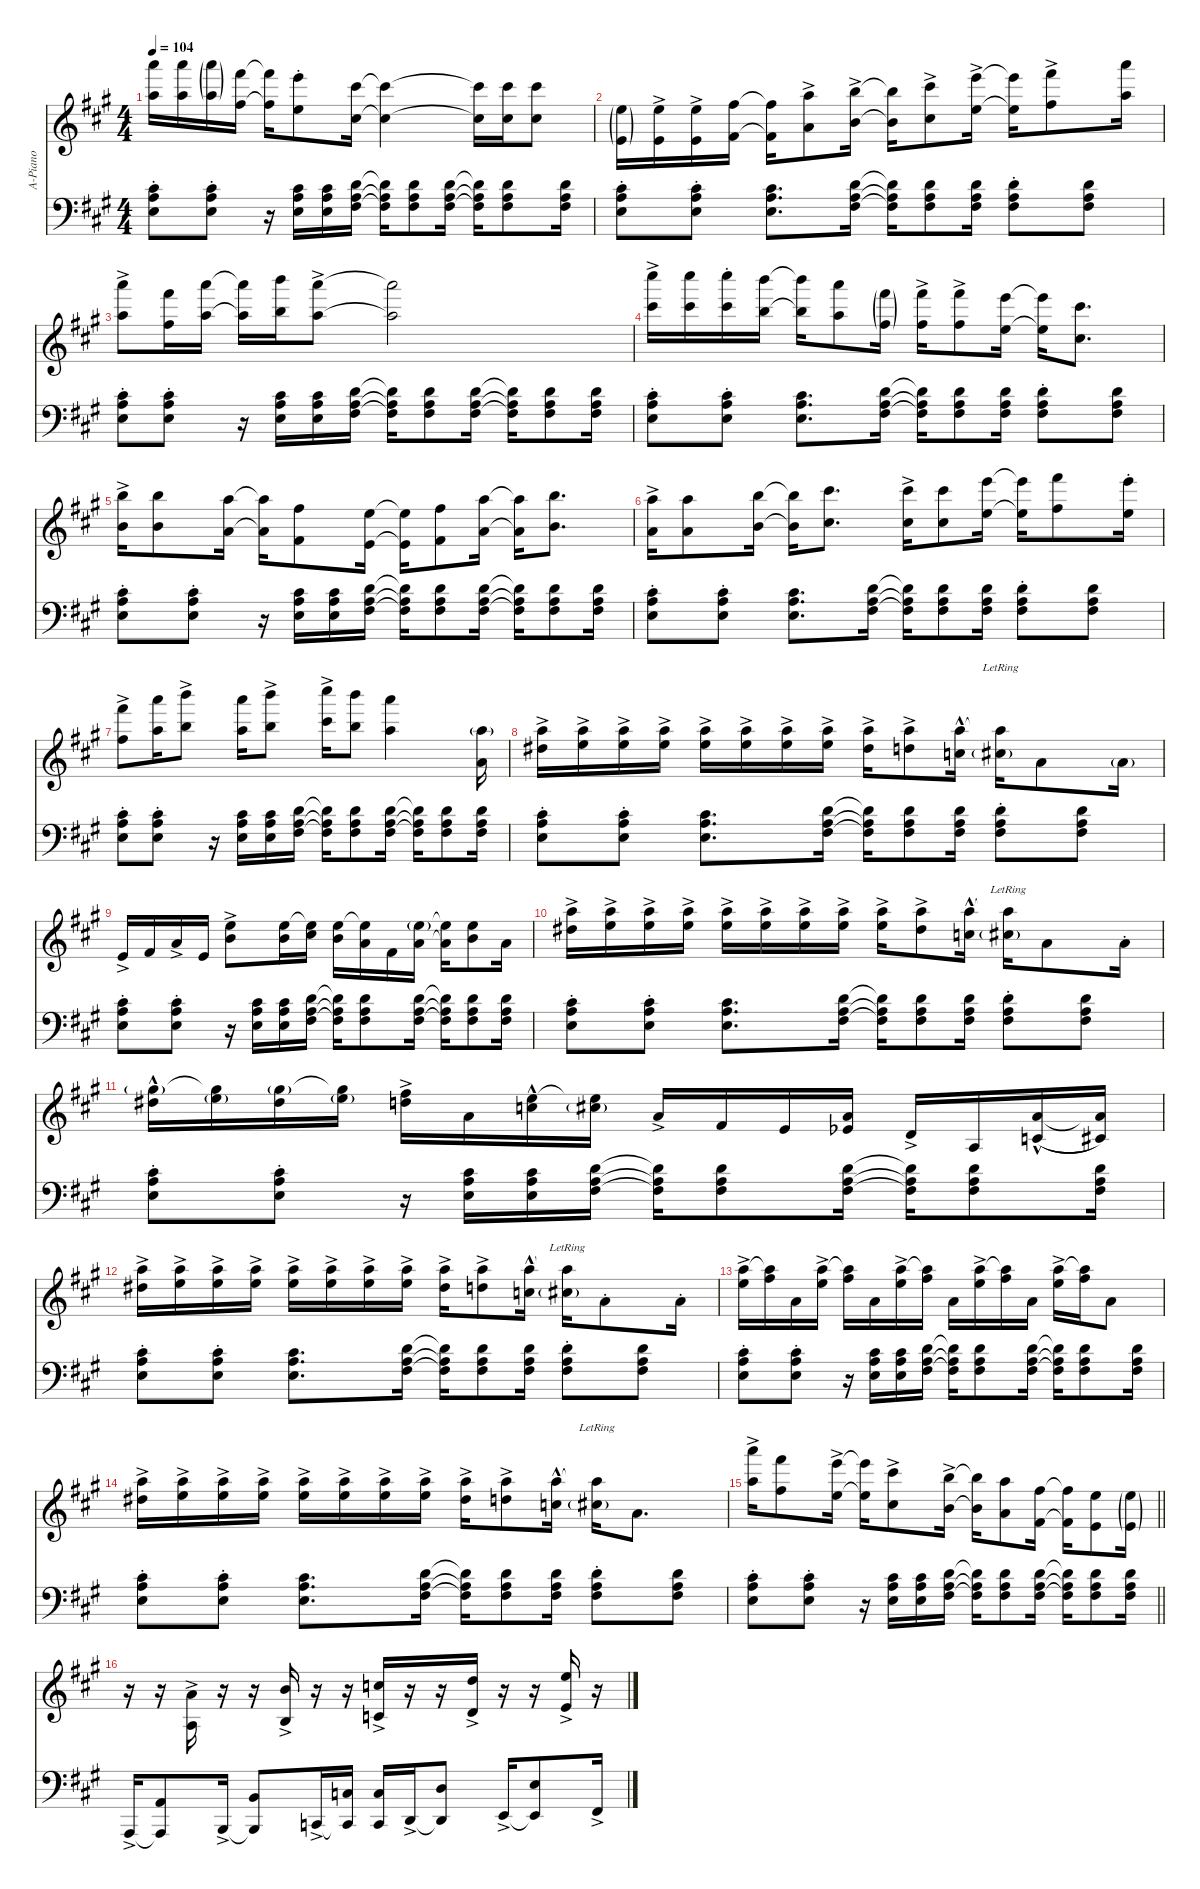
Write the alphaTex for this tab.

\hideDynamics
\bracketExtendMode nobrackets
\otherSystemsTrackNameOrientation horizontal
\track ("Acoustic Piano" "A-Piano") {defaultSystemsLayout 4 instrument acousticgrandpiano}
\staff {score}
\tuning (E4 B3 G3 D3 A2 E2)
\ts (4 4)
\tempo 104
\clef g2
\ks a
(29.1{acc forcenatural} 26.3{acc forcenatural}).16{dy f beam Down} (29.1{acc forcenatural} 26.3{acc forcenatural}).16{beam Down} (29.1{g acc forcenatural} 26.3{g acc forcenatural}).16{beam Down} (26.1{acc #} 23.3{acc #}).16{beam Down} (26.1{t acc #} 23.3{t acc #}).16{beam Down} (24.1{st acc forcenatural} 21.3{st acc forcenatural}).8{beam Down} (21.1{acc #} 18.3{acc #}).16{beam Down} (21.1{t acc #} 18.3{t acc #}).4{beam Down} (21.1{t acc #} 18.3{t acc #}).16{beam Down} (21.1{acc #} 18.3{acc #}).16{beam Down} (21.1{acc #} 18.3{acc #}).8{beam Down} |
(17.2{g acc forcenatural} 14.4{g acc forcenatural}).16{beam Down} (17.2{ac acc forcenatural} 14.4{ac acc forcenatural}).16{beam Down} (17.2{ac acc forcenatural} 14.4{ac acc forcenatural}).16{beam Down} (14.1{acc #} 11.3{acc #}).16{beam Down} (14.1{t acc #} 11.3{t acc #}).16{beam Down} (17.1{ac acc forcenatural} 14.3{ac acc forcenatural}).8{beam Down} (19.1{ac acc forcenatural} 16.3{ac acc forcenatural}).16{beam Down} (19.1{t acc forcenatural} 16.3{t acc forcenatural}).16{beam Down} (21.1{ac acc #} 18.3{ac acc #}).8{beam Down} (24.1{ac acc forcenatural} 21.3{ac acc forcenatural}).16{beam Down} (24.1{t acc forcenatural} 21.3{t acc forcenatural}).16{beam Down} (23.3{ac acc #} 26.1{ac acc #}).8{beam Down} (26.3{acc forcenatural} 29.1{acc forcenatural}).16{beam Down} |
(26.3{ac acc forcenatural} 29.1{ac acc forcenatural}).8{beam Down} (23.3{acc #} 26.1{acc #}).16{beam Down} (26.3{acc forcenatural} 29.1{acc forcenatural}).16{beam Down} (26.3{t acc forcenatural} 29.1{t acc forcenatural}).16{beam Down} (28.3{acc forcenatural} 31.1{acc forcenatural}).16{beam Down} (26.3{ac acc forcenatural} 29.1{ac acc forcenatural}).8{beam Down} (26.3{t acc forcenatural} 29.1{t acc forcenatural}).2{beam Down} |
(30.3{ac acc #} 33.1{ac acc #}).16{beam Down} (30.3{acc #} 33.1{acc #}).16{beam Down} (30.3{st acc #} 33.1{st acc #}).16{beam Down} (28.3{acc forcenatural} 31.1{acc forcenatural}).16{beam Down} (28.3{t acc forcenatural} 31.1{t acc forcenatural}).16{beam Down} (26.3{acc forcenatural} 29.1{acc forcenatural}).8{beam Down} (23.3{g acc #} 26.1{g acc #}).16{beam Down} (23.3{ac acc #} 26.1{ac acc #}).16{beam Down} (23.3{ac acc #} 26.1{ac acc #}).8{beam Down} (24.1{acc forcenatural} 21.3{acc forcenatural}).16{beam Down} (24.1{t acc forcenatural} 21.3{t acc forcenatural}).16{beam Down} (21.1{acc #} 18.3{acc #}).8{d beam Down} |
(19.1{ac acc forcenatural} 16.3{ac acc forcenatural}).16{beam Down} (19.1{acc forcenatural} 16.3{acc forcenatural}).8{beam Down} (17.1{acc forcenatural} 14.3{acc forcenatural}).16{beam Down} (17.1{t acc forcenatural} 14.3{t acc forcenatural}).16{beam Down} (14.1{acc #} 11.3{acc #}).8{beam Down} (12.1{acc forcenatural} 9.3{acc forcenatural}).16{beam Down} (12.1{t acc forcenatural} 9.3{t acc forcenatural}).16{beam Down} (14.1{acc #} 11.3{acc #}).8{beam Down} (17.1{acc forcenatural} 14.3{acc forcenatural}).16{beam Down} (17.1{t acc forcenatural} 14.3{t acc forcenatural}).16{beam Down} (19.1{acc forcenatural} 16.3{acc forcenatural}).8{d beam Down} |
(17.1{ac acc forcenatural} 14.3{ac acc forcenatural}).16{beam Down} (17.1{acc forcenatural} 14.3{acc forcenatural}).8{beam Down} (19.1{acc forcenatural} 16.3{acc forcenatural}).16{beam Down} (19.1{t acc forcenatural} 16.3{t acc forcenatural}).16{beam Down} (21.1{acc #} 18.3{acc #}).8{d beam Down} (21.1{ac acc #} 18.3{ac acc #}).16{beam Down} (21.1{acc #} 18.3{acc #}).8{beam Down} (24.1{acc forcenatural} 21.3{acc forcenatural}).16{beam Down} (24.1{t acc forcenatural} 21.3{t acc forcenatural}).16{beam Down} (26.1{acc #} 23.3{acc #}).8{beam Down} (24.1{st acc forcenatural} 21.3{st acc forcenatural}).16{beam Down} |
(23.3{ac acc #} 26.1{ac acc #}).8{beam Down} (26.3{acc forcenatural} 29.1{acc forcenatural}).16{beam Down} (28.3{ac acc forcenatural} 31.1{ac acc forcenatural}).8{beam Down} (26.3{acc forcenatural} 29.1{acc forcenatural}).16{beam Down} (28.3{ac acc forcenatural} 31.1{ac acc forcenatural}).8{beam Down} (30.3{ac acc #} 33.1{ac acc #}).16{beam Down} (28.3{acc forcenatural} 31.1{acc forcenatural}).8{beam Down} (26.3{acc forcenatural} 29.1{acc forcenatural}).4{beam Down} (14.3{acc forcenatural} 17.1{g acc forcenatural}).16{beam Down} |
(17.1{ac acc forcenatural} 16.2{ac acc #}).16{beam Down} (22.2{ac acc forcenatural} 21.3{ac acc forcenatural}).16{beam Down} (22.2{ac acc forcenatural} 21.3{ac acc forcenatural}).16{beam Down} (22.2{ac acc forcenatural} 21.3{ac acc forcenatural}).16{beam Down} (22.2{ac acc forcenatural} 21.3{ac acc forcenatural}).16{beam Down} (22.2{ac acc forcenatural} 21.3{ac acc forcenatural}).16{beam Down} (22.2{ac acc forcenatural} 21.3{ac acc forcenatural}).16{beam Down} (22.2{ac acc forcenatural} 21.3{ac acc forcenatural}).16{beam Down} (17.1{ac acc forcenatural} 16.2{ac acc #}).16{beam Down} (17.1{ac acc forcenatural} 15.2{ac acc forcenatural}).8{beam Down} (17.1{acc forcenatural} 17.3{hac acc forcenatural}).16{beam Down} (17.1{lr t acc forcenatural} 14.2{g lr acc #}).16{beam Down} 14.3{acc forcenatural}.8{beam Down} 10.2{g acc forcenatural}.16{beam Down} |
9.3{ac acc forcenatural}.16{beam Up} 7.2{acc #}.16{beam Up} 10.2{ac acc forcenatural}.16{beam Up} 9.3{acc forcenatural}.16{beam Up} (12.2{ac acc forcenatural} 12.1{acc forcenatural}).8{beam Down} (12.1{acc forcenatural} 12.2{acc forcenatural}).16{beam Down} (14.2{acc #} 12.1{t acc forcenatural}).16{beam Down} (12.1{acc forcenatural} 12.2{acc forcenatural}).16{beam Down} (10.2{acc forcenatural} 12.1{t acc forcenatural}).16{beam Down} 7.2{acc #}.16{beam Down} (10.2{acc forcenatural} 12.1{g acc forcenatural}).16{beam Down} (10.2{t acc forcenatural} 12.1{t acc forcenatural}).16{beam Down} (12.1{acc forcenatural} 12.2{acc forcenatural}).8{beam Down} 14.3{acc forcenatural}.16{beam Down} |
(17.1{acc forcenatural} 16.2{ac acc #}).16{beam Down} (22.2{ac acc forcenatural} 21.3{ac acc forcenatural}).16{beam Down} (22.2{ac acc forcenatural} 21.3{ac acc forcenatural}).16{beam Down} (22.2{ac acc forcenatural} 21.3{ac acc forcenatural}).16{beam Down} (22.2{ac acc forcenatural} 21.3{ac acc forcenatural}).16{beam Down} (22.2{ac acc forcenatural} 21.3{ac acc forcenatural}).16{beam Down} (22.2{ac acc forcenatural} 21.3{ac acc forcenatural}).16{beam Down} (22.2{ac acc forcenatural} 21.3{ac acc forcenatural}).16{beam Down} (22.2{acc forcenatural} 21.3{ac acc forcenatural}).16{beam Down} (17.1{ac acc forcenatural} 16.2{ac acc #}).8{beam Down} (17.1{acc forcenatural} 17.3{hac acc forcenatural}).16{beam Down} (17.1{lr t acc forcenatural} 14.2{g lr acc #}).16{beam Down} 14.3{acc forcenatural}.8{beam Down} 14.3{st acc forcenatural}.16{beam Down} |
(20.3{hac acc #} 21.2{g acc #}).16{beam Down} (21.3{g acc forcenatural} 21.2{t acc #}).16{beam Down} (16.2{acc #} 16.1{g acc #}).16{beam Down} (17.2{g acc forcenatural} 16.1{t acc #}).16{beam Down} (14.1{acc #} 15.2{ac acc forcenatural}).16{beam Down} 10.2{acc forcenatural}.16{beam Down} (13.2{hac acc forcenatural} 12.1{acc forcenatural}).16{beam Down} (14.2{g acc #} 12.1{t acc forcenatural}).16{beam Down} 10.2{ac acc forcenatural}.16{beam Up} 7.2{acc #}.16{beam Up} 5.2{acc forcenatural}.16{beam Up} (4.2{acc b} 5.1{acc forcenatural}).16{beam Up} 3.2{ac acc forcenatural}.16{beam Up} 2.3{acc forcenatural}.16{beam Up} (5.3{hac acc forcenatural} 5.1{acc forcenatural}).16{legatoorigin beam Up} (6.3{acc #} 5.1{t acc forcenatural}).16{beam Up} |
(17.1{ac acc forcenatural} 16.2{ac acc #}).16{beam Down} (22.2{ac acc forcenatural} 21.3{ac acc forcenatural}).16{beam Down} (22.2{ac acc forcenatural} 21.3{ac acc forcenatural}).16{beam Down} (22.2{ac acc forcenatural} 21.3{ac acc forcenatural}).16{beam Down} (22.2{ac acc forcenatural} 21.3{ac acc forcenatural}).16{beam Down} (22.2{ac acc forcenatural} 21.3{ac acc forcenatural}).16{beam Down} (22.2{ac acc forcenatural} 21.3{ac acc forcenatural}).16{beam Down} (22.2{ac acc forcenatural} 21.3{ac acc forcenatural}).16{beam Down} (17.1{ac acc forcenatural} 16.2{ac acc #}).16{beam Down} (17.1{ac acc forcenatural} 15.2{ac acc forcenatural}).8{beam Down} (17.1{acc forcenatural} 17.3{hac acc forcenatural}).16{beam Down} (17.1{lr t acc forcenatural} 14.2{g lr acc #}).16{beam Down} 14.3{st acc forcenatural}.8{beam Down} 14.3{st acc forcenatural}.16{beam Down} |
(17.1{ac acc forcenatural} 17.2{ac acc forcenatural}).16{beam Down} (19.2{acc #} 17.1{t acc forcenatural}).16{beam Down} 14.3{acc forcenatural}.16{beam Down} (17.1{ac acc forcenatural} 17.2{ac acc forcenatural}).16{beam Down} (19.2{acc #} 17.1{t acc forcenatural}).16{beam Down} 14.3{acc forcenatural}.16{beam Down} (17.1{ac acc forcenatural} 17.2{ac acc forcenatural}).16{beam Down} (19.2{acc #} 17.1{t acc forcenatural}).16{beam Down} 14.3{acc forcenatural}.16{beam Down} (17.1{ac acc forcenatural} 17.2{ac acc forcenatural}).16{beam Down} (19.2{acc #} 17.1{t acc forcenatural}).16{beam Down} 14.3{acc forcenatural}.16{beam Down} (17.1{ac acc forcenatural} 17.2{ac acc forcenatural}).16{beam Down} (19.2{acc #} 17.1{t acc forcenatural}).16{beam Down} 14.3{acc forcenatural}.8{beam Down} |
(17.1{ac acc forcenatural} 16.2{ac acc #}).16{beam Down} (22.2{ac acc forcenatural} 21.3{ac acc forcenatural}).16{beam Down} (22.2{ac acc forcenatural} 21.3{ac acc forcenatural}).16{beam Down} (22.2{ac acc forcenatural} 21.3{ac acc forcenatural}).16{beam Down} (22.2{ac acc forcenatural} 21.3{ac acc forcenatural}).16{beam Down} (22.2{ac acc forcenatural} 21.3{ac acc forcenatural}).16{beam Down} (22.2{ac acc forcenatural} 21.3{ac acc forcenatural}).16{beam Down} (22.2{ac acc forcenatural} 21.3{ac acc forcenatural}).16{beam Down} (17.1{ac acc forcenatural} 16.2{ac acc #}).16{beam Down} (17.1{ac acc forcenatural} 15.2{ac acc forcenatural}).8{beam Down} (17.1{acc forcenatural} 17.3{hac acc forcenatural}).16{beam Down} (17.1{lr t acc forcenatural} 18.3{g lr acc #}).16{beam Down} 19.4{acc forcenatural}.8{d beam Down} |
\barLineRight lightlight
(26.3{ac acc forcenatural} 29.1{ac acc forcenatural}).16{beam Down} (23.3{acc #} 26.1{acc #}).8{beam Down} (24.1{ac acc forcenatural} 21.3{ac acc forcenatural}).16{beam Down} (24.1{t acc forcenatural} 21.3{t acc forcenatural}).16{beam Down} (21.1{ac acc #} 18.3{ac acc #}).8{beam Down} (19.1{ac acc forcenatural} 16.3{ac acc forcenatural}).16{beam Down} (19.1{t acc forcenatural} 16.3{t acc forcenatural}).16{beam Down} (17.1{acc forcenatural} 14.3{acc forcenatural}).8{beam Down} (14.1{acc #} 11.3{acc #}).16{beam Down} (14.1{t acc #} 11.3{t acc #}).16{beam Down} (12.1{acc forcenatural} 9.3{acc forcenatural}).8{beam Down} (12.1{g acc forcenatural} 9.3{g acc forcenatural}).16{beam Down} |
r.16{beam Down} r.16{beam Down} (2.3{ac acc forcenatural} 5.1{ac acc forcenatural}).16{beam Up} r.16{beam Up} r.16{beam Up} (0.2{ac acc forcenatural} 7.1{ac acc forcenatural}).16{beam Up} r.16{beam Up} r.16{beam Up} (5.3{ac acc forcenatural} 8.1{ac acc forcenatural}).16{beam Up} r.16{beam Up} r.16{beam Up} (7.3{ac acc forcenatural} 10.1{ac acc forcenatural}).16{beam Up} r.16{beam Up} r.16{beam Up} (0.1{ac acc forcenatural} 17.2{ac acc forcenatural}).16{beam Up} r.16{beam Up}
\staff {score}
\tuning (E4 B3 G3 D3 A2 E2)
\clef f4
\ottava regular
\simile none
\ks a
(2.2{st acc #} 2.3{st acc forcenatural} 2.4{st acc forcenatural}).8{dy mp beam Down} (2.2{st acc #} 2.3{st acc forcenatural} 2.4{st acc forcenatural}).8{beam Down} r.16{beam Down} (2.2{acc #} 2.3{acc forcenatural} 2.4{acc forcenatural}).16{beam Down} (2.2{acc #} 2.3{acc forcenatural} 2.4{acc forcenatural}).16{beam Down} (3.2{acc forcenatural} 2.3{acc forcenatural} 4.4{acc #}).16{beam Down} (3.2{t acc forcenatural} 2.3{t acc forcenatural} 4.4{t acc #}).16{beam Down} (3.2{acc forcenatural} 2.3{acc forcenatural} 4.4{acc #}).8{beam Down} (3.2{acc forcenatural} 2.3{acc forcenatural} 4.4{acc #}).16{beam Down} (3.2{t acc forcenatural} 2.3{t acc forcenatural} 4.4{t acc #}).16{beam Down} (3.2{acc forcenatural} 2.3{acc forcenatural} 4.4{acc #}).8{beam Down} (3.2{acc forcenatural} 2.3{acc forcenatural} 4.4{acc #}).16{beam Down} |
(2.2{st acc #} 2.3{st acc forcenatural} 2.4{st acc forcenatural}).8{beam Down} (2.2{st acc #} 2.3{st acc forcenatural} 2.4{st acc forcenatural}).8{beam Down} (2.2{acc #} 2.3{acc forcenatural} 2.4{acc forcenatural}).8{d beam Down} (3.2{acc forcenatural} 2.3{acc forcenatural} 4.4{acc #}).16{beam Down} (3.2{t acc forcenatural} 2.3{t acc forcenatural} 4.4{t acc #}).16{beam Down} (3.2{acc forcenatural} 2.3{acc forcenatural} 4.4{acc #}).8{beam Down} (3.2{acc forcenatural} 2.3{acc forcenatural} 4.4{acc #}).16{beam Down} (3.2{st acc forcenatural} 2.3{st acc forcenatural} 4.4{st acc #}).8{beam Down} (3.2{acc forcenatural} 2.3{acc forcenatural} 4.4{acc #}).8{beam Down} |
(2.2{st acc #} 2.3{st acc forcenatural} 2.4{st acc forcenatural}).8{beam Down} (2.2{st acc #} 2.3{st acc forcenatural} 2.4{st acc forcenatural}).8{beam Down} r.16{beam Down} (2.2{acc #} 2.3{acc forcenatural} 2.4{acc forcenatural}).16{beam Down} (2.2{acc #} 2.3{acc forcenatural} 2.4{acc forcenatural}).16{beam Down} (3.2{acc forcenatural} 2.3{acc forcenatural} 4.4{acc #}).16{beam Down} (3.2{t acc forcenatural} 2.3{t acc forcenatural} 4.4{t acc #}).16{beam Down} (3.2{acc forcenatural} 2.3{acc forcenatural} 4.4{acc #}).8{beam Down} (3.2{acc forcenatural} 2.3{acc forcenatural} 4.4{acc #}).16{beam Down} (3.2{t acc forcenatural} 2.3{t acc forcenatural} 4.4{t acc #}).16{beam Down} (3.2{acc forcenatural} 2.3{acc forcenatural} 4.4{acc #}).8{beam Down} (3.2{acc forcenatural} 2.3{acc forcenatural} 4.4{acc #}).16{beam Down} |
(2.2{st acc #} 2.3{st acc forcenatural} 2.4{st acc forcenatural}).8{beam Down} (2.2{st acc #} 2.3{st acc forcenatural} 2.4{st acc forcenatural}).8{beam Down} (2.2{acc #} 2.3{acc forcenatural} 2.4{acc forcenatural}).8{d beam Down} (3.2{acc forcenatural} 2.3{acc forcenatural} 4.4{acc #}).16{beam Down} (3.2{t acc forcenatural} 2.3{t acc forcenatural} 4.4{t acc #}).16{beam Down} (3.2{acc forcenatural} 2.3{acc forcenatural} 4.4{acc #}).8{beam Down} (3.2{acc forcenatural} 2.3{acc forcenatural} 4.4{acc #}).16{beam Down} (3.2{st acc forcenatural} 2.3{st acc forcenatural} 4.4{st acc #}).8{beam Down} (3.2{acc forcenatural} 2.3{acc forcenatural} 4.4{acc #}).8{beam Down} |
(2.2{st acc #} 2.3{st acc forcenatural} 2.4{st acc forcenatural}).8{beam Down} (2.2{st acc #} 2.3{st acc forcenatural} 2.4{st acc forcenatural}).8{beam Down} r.16{beam Down} (2.2{acc #} 2.3{acc forcenatural} 2.4{acc forcenatural}).16{beam Down} (2.2{acc #} 2.3{acc forcenatural} 2.4{acc forcenatural}).16{beam Down} (3.2{acc forcenatural} 2.3{acc forcenatural} 4.4{acc #}).16{beam Down} (3.2{t acc forcenatural} 2.3{t acc forcenatural} 4.4{t acc #}).16{beam Down} (3.2{acc forcenatural} 2.3{acc forcenatural} 4.4{acc #}).8{beam Down} (3.2{acc forcenatural} 2.3{acc forcenatural} 4.4{acc #}).16{beam Down} (3.2{t acc forcenatural} 2.3{t acc forcenatural} 4.4{t acc #}).16{beam Down} (3.2{acc forcenatural} 2.3{acc forcenatural} 4.4{acc #}).8{beam Down} (3.2{acc forcenatural} 2.3{acc forcenatural} 4.4{acc #}).16{beam Down} |
(2.2{st acc #} 2.3{st acc forcenatural} 2.4{st acc forcenatural}).8{beam Down} (2.2{st acc #} 2.3{st acc forcenatural} 2.4{st acc forcenatural}).8{beam Down} (2.2{acc #} 2.3{acc forcenatural} 2.4{acc forcenatural}).8{d beam Down} (3.2{acc forcenatural} 2.3{acc forcenatural} 4.4{acc #}).16{beam Down} (3.2{t acc forcenatural} 2.3{t acc forcenatural} 4.4{t acc #}).16{beam Down} (3.2{acc forcenatural} 2.3{acc forcenatural} 4.4{acc #}).8{beam Down} (3.2{acc forcenatural} 2.3{acc forcenatural} 4.4{acc #}).16{beam Down} (3.2{st acc forcenatural} 2.3{st acc forcenatural} 4.4{st acc #}).8{beam Down} (3.2{acc forcenatural} 2.3{acc forcenatural} 4.4{acc #}).8{beam Down} |
(2.2{st acc #} 2.3{st acc forcenatural} 2.4{st acc forcenatural}).8{beam Down} (2.2{st acc #} 2.3{st acc forcenatural} 2.4{st acc forcenatural}).8{beam Down} r.16{beam Down} (2.2{acc #} 2.3{acc forcenatural} 2.4{acc forcenatural}).16{beam Down} (2.2{acc #} 2.3{acc forcenatural} 2.4{acc forcenatural}).16{beam Down} (3.2{acc forcenatural} 2.3{acc forcenatural} 4.4{acc #}).16{beam Down} (3.2{t acc forcenatural} 2.3{t acc forcenatural} 4.4{t acc #}).16{beam Down} (3.2{acc forcenatural} 2.3{acc forcenatural} 4.4{acc #}).8{beam Down} (3.2{acc forcenatural} 2.3{acc forcenatural} 4.4{acc #}).16{beam Down} (3.2{t acc forcenatural} 2.3{t acc forcenatural} 4.4{t acc #}).16{beam Down} (3.2{acc forcenatural} 2.3{acc forcenatural} 4.4{acc #}).8{beam Down} (3.2{acc forcenatural} 2.3{acc forcenatural} 4.4{acc #}).16{beam Down} |
(2.2{st acc #} 2.3{st acc forcenatural} 2.4{st acc forcenatural}).8{beam Down} (2.2{st acc #} 2.3{st acc forcenatural} 2.4{st acc forcenatural}).8{beam Down} (2.2{acc #} 2.3{acc forcenatural} 2.4{acc forcenatural}).8{d beam Down} (3.2{acc forcenatural} 2.3{acc forcenatural} 4.4{acc #}).16{beam Down} (3.2{t acc forcenatural} 2.3{t acc forcenatural} 4.4{t acc #}).16{beam Down} (3.2{acc forcenatural} 2.3{acc forcenatural} 4.4{acc #}).8{beam Down} (3.2{acc forcenatural} 2.3{acc forcenatural} 4.4{acc #}).16{beam Down} (3.2{st acc forcenatural} 2.3{st acc forcenatural} 4.4{st acc #}).8{beam Down} (3.2{acc forcenatural} 2.3{acc forcenatural} 4.4{acc #}).8{beam Down} |
(2.2{st acc #} 2.3{st acc forcenatural} 2.4{st acc forcenatural}).8{beam Down} (2.2{st acc #} 2.3{st acc forcenatural} 2.4{st acc forcenatural}).8{beam Down} r.16{beam Down} (2.2{acc #} 2.3{acc forcenatural} 2.4{acc forcenatural}).16{beam Down} (2.2{acc #} 2.3{acc forcenatural} 2.4{acc forcenatural}).16{beam Down} (3.2{acc forcenatural} 2.3{acc forcenatural} 4.4{acc #}).16{beam Down} (3.2{t acc forcenatural} 2.3{t acc forcenatural} 4.4{t acc #}).16{beam Down} (3.2{acc forcenatural} 2.3{acc forcenatural} 4.4{acc #}).8{beam Down} (3.2{acc forcenatural} 2.3{acc forcenatural} 4.4{acc #}).16{beam Down} (3.2{t acc forcenatural} 2.3{t acc forcenatural} 4.4{t acc #}).16{beam Down} (3.2{acc forcenatural} 2.3{acc forcenatural} 4.4{acc #}).8{beam Down} (3.2{acc forcenatural} 2.3{acc forcenatural} 4.4{acc #}).16{beam Down} |
(2.2{st acc #} 2.3{st acc forcenatural} 2.4{st acc forcenatural}).8{beam Down} (2.2{st acc #} 2.3{st acc forcenatural} 2.4{st acc forcenatural}).8{beam Down} (2.2{acc #} 2.3{acc forcenatural} 2.4{acc forcenatural}).8{d beam Down} (3.2{acc forcenatural} 2.3{acc forcenatural} 4.4{acc #}).16{beam Down} (3.2{t acc forcenatural} 2.3{t acc forcenatural} 4.4{t acc #}).16{beam Down} (3.2{acc forcenatural} 2.3{acc forcenatural} 4.4{acc #}).8{beam Down} (3.2{acc forcenatural} 2.3{acc forcenatural} 4.4{acc #}).16{beam Down} (3.2{st acc forcenatural} 2.3{st acc forcenatural} 4.4{st acc #}).8{beam Down} (3.2{acc forcenatural} 2.3{acc forcenatural} 4.4{acc #}).8{beam Down} |
(2.2{st acc #} 2.3{st acc forcenatural} 2.4{st acc forcenatural}).8{beam Down} (2.2{st acc #} 2.3{st acc forcenatural} 2.4{st acc forcenatural}).8{beam Down} r.16{beam Down} (2.2{acc #} 2.3{acc forcenatural} 2.4{acc forcenatural}).16{beam Down} (2.2{acc #} 2.3{acc forcenatural} 2.4{acc forcenatural}).16{beam Down} (3.2{acc forcenatural} 2.3{acc forcenatural} 4.4{acc #}).16{beam Down} (3.2{t acc forcenatural} 2.3{t acc forcenatural} 4.4{t acc #}).16{beam Down} (3.2{acc forcenatural} 2.3{acc forcenatural} 4.4{acc #}).8{beam Down} (3.2{acc forcenatural} 2.3{acc forcenatural} 4.4{acc #}).16{beam Down} (3.2{t acc forcenatural} 2.3{t acc forcenatural} 4.4{t acc #}).16{beam Down} (3.2{acc forcenatural} 2.3{acc forcenatural} 4.4{acc #}).8{beam Down} (3.2{acc forcenatural} 2.3{acc forcenatural} 4.4{acc #}).16{beam Down} |
(2.2{st acc #} 2.3{st acc forcenatural} 2.4{st acc forcenatural}).8{beam Down} (2.2{st acc #} 2.3{st acc forcenatural} 2.4{st acc forcenatural}).8{beam Down} (2.2{acc #} 2.3{acc forcenatural} 2.4{acc forcenatural}).8{d beam Down} (3.2{acc forcenatural} 2.3{acc forcenatural} 4.4{acc #}).16{beam Down} (3.2{t acc forcenatural} 2.3{t acc forcenatural} 4.4{t acc #}).16{beam Down} (3.2{acc forcenatural} 2.3{acc forcenatural} 4.4{acc #}).8{beam Down} (3.2{acc forcenatural} 2.3{acc forcenatural} 4.4{acc #}).16{beam Down} (3.2{st acc forcenatural} 2.3{st acc forcenatural} 4.4{st acc #}).8{beam Down} (3.2{acc forcenatural} 2.3{acc forcenatural} 4.4{acc #}).8{beam Down} |
(2.2{st acc #} 2.3{st acc forcenatural} 2.4{st acc forcenatural}).8{beam Down} (2.2{st acc #} 2.3{st acc forcenatural} 2.4{st acc forcenatural}).8{beam Down} r.16{beam Down} (2.2{acc #} 2.3{acc forcenatural} 2.4{acc forcenatural}).16{beam Down} (2.2{acc #} 2.3{acc forcenatural} 2.4{acc forcenatural}).16{beam Down} (3.2{acc forcenatural} 2.3{acc forcenatural} 4.4{acc #}).16{beam Down} (3.2{t acc forcenatural} 2.3{t acc forcenatural} 4.4{t acc #}).16{beam Down} (3.2{acc forcenatural} 2.3{acc forcenatural} 4.4{acc #}).8{beam Down} (3.2{acc forcenatural} 2.3{acc forcenatural} 4.4{acc #}).16{beam Down} (3.2{t acc forcenatural} 2.3{t acc forcenatural} 4.4{t acc #}).16{beam Down} (3.2{acc forcenatural} 2.3{acc forcenatural} 4.4{acc #}).8{beam Down} (3.2{acc forcenatural} 2.3{acc forcenatural} 4.4{acc #}).16{beam Down} |
(2.2{st acc #} 2.3{st acc forcenatural} 2.4{st acc forcenatural}).8{beam Down} (2.2{st acc #} 2.3{st acc forcenatural} 2.4{st acc forcenatural}).8{beam Down} (2.2{acc #} 2.3{acc forcenatural} 2.4{acc forcenatural}).8{d beam Down} (3.2{acc forcenatural} 2.3{acc forcenatural} 4.4{acc #}).16{beam Down} (3.2{t acc forcenatural} 2.3{t acc forcenatural} 4.4{t acc #}).16{beam Down} (3.2{acc forcenatural} 2.3{acc forcenatural} 4.4{acc #}).8{beam Down} (3.2{acc forcenatural} 2.3{acc forcenatural} 4.4{acc #}).16{beam Down} (3.2{st acc forcenatural} 2.3{st acc forcenatural} 4.4{st acc #}).8{beam Down} (3.2{acc forcenatural} 2.3{acc forcenatural} 4.4{acc #}).8{beam Down} |
\barLineRight lightlight
(2.2{st acc #} 2.3{st acc forcenatural} 2.4{st acc forcenatural}).8{beam Down} (2.2{st acc #} 2.3{st acc forcenatural} 2.4{st acc forcenatural}).8{beam Down} r.16{beam Down} (2.2{acc #} 2.3{acc forcenatural} 2.4{acc forcenatural}).16{beam Down} (2.2{acc #} 2.3{acc forcenatural} 2.4{acc forcenatural}).16{beam Down} (3.2{acc forcenatural} 2.3{acc forcenatural} 4.4{acc #}).16{beam Down} (3.2{t acc forcenatural} 2.3{t acc forcenatural} 4.4{t acc #}).16{beam Down} (3.2{acc forcenatural} 2.3{acc forcenatural} 4.4{acc #}).8{beam Down} (3.2{acc forcenatural} 2.3{acc forcenatural} 4.4{acc #}).16{beam Down} (3.2{t acc forcenatural} 2.3{t acc forcenatural} 4.4{t acc #}).16{beam Down} (3.2{acc forcenatural} 2.3{acc forcenatural} 4.4{acc #}).8{beam Down} (3.2{acc forcenatural} 2.3{acc forcenatural} 4.4{acc #}).16{beam Down} |
-7.6{ac acc forcenatural}.16{dy ff beam Up} (0.5{acc forcenatural} -7.6{t acc forcenatural}).8{beam Up} -5.6{ac acc forcenatural}.16{beam Up} (2.5{acc forcenatural} -5.6{t acc forcenatural}).8{beam Up} -4.6{ac acc forcenatural}.16{beam Up} (3.5{acc forcenatural} -4.6{t acc forcenatural}).16{beam Up} (3.5{acc forcenatural} -4.6{acc forcenatural}).16{beam Up} -2.6{ac acc forcenatural}.16{beam Up} (0.4{acc forcenatural} -2.6{t acc forcenatural}).8{beam Up} 0.6{ac acc forcenatural}.16{beam Up} (2.4{acc forcenatural} 0.6{t acc forcenatural}).8{beam Up} 2.6{ac acc #}.16{beam Up}
